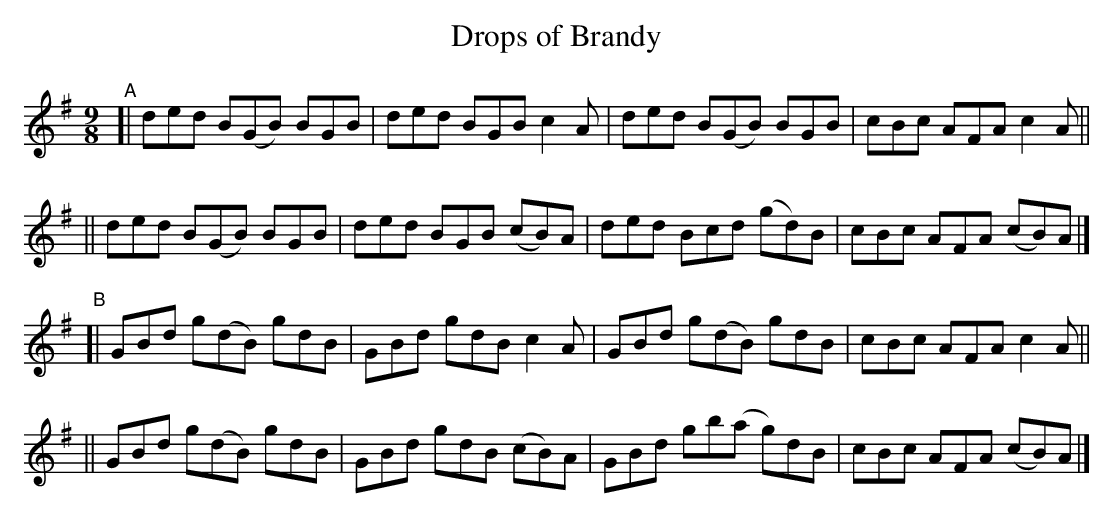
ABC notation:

X:1
T: Drops of Brandy
M: 9/8
L: 1/8
K: G
"^A"\
[| ded B(GB) BGB | ded BGB c2A | ded B(GB) BGB | cBc AFA c2A ||
|| ded B(GB) BGB | ded BGB (cB)A | ded Bcd (gd)B | cBc AFA (cB)A |]
"^B"\
[| GBd g(dB) gdB | GBd gdB c2A | GBd g(dB) gdB | cBc AFA c2A ||
|| GBd g(dB) gdB | GBd gdB (cB)A | GBd gb(a g)dB | cBc AFA (cB)A |]
